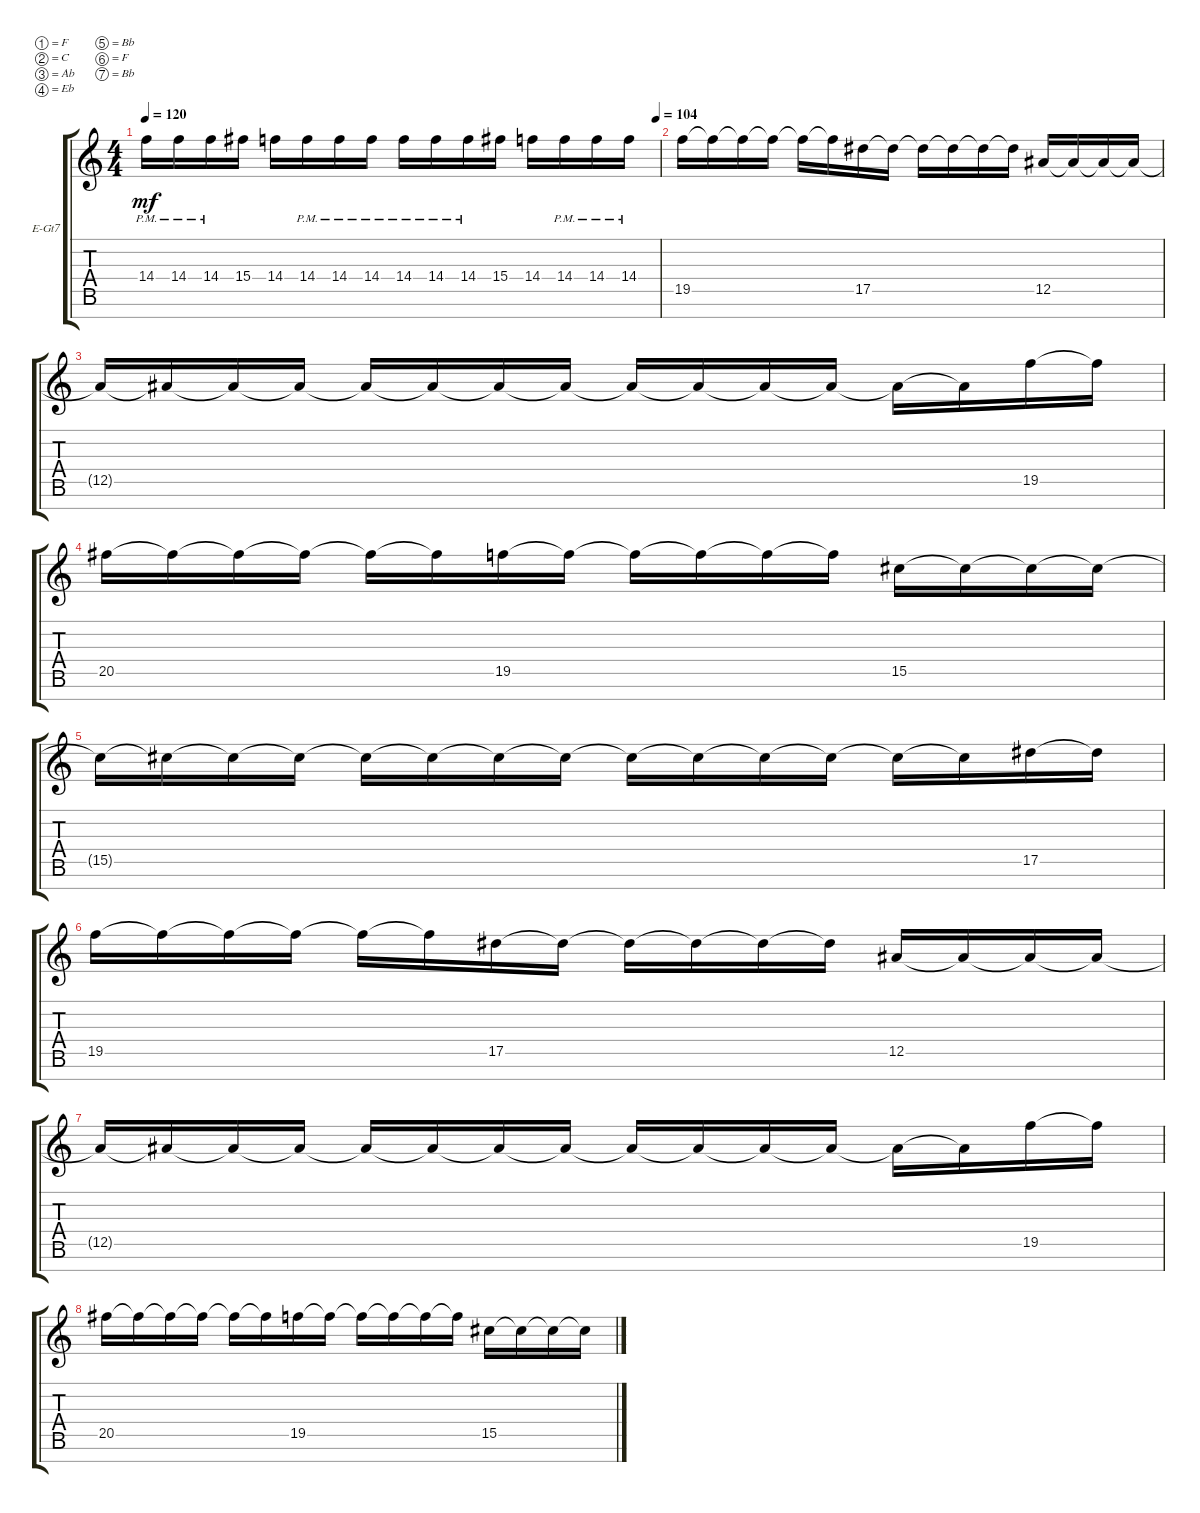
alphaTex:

\defaultSystemsLayout 4
\bracketExtendMode groupsimilarinstruments
\firstSystemTrackNameOrientation horizontal
\otherSystemsTrackNameOrientation horizontal
\track ("Lead" "E-Gt7") {instrument overdrivenguitar}
\staff {score tabs}
\tuning (F4 C4 Ab3 Eb3 Bb2 F2 Bb1)
\ts (4 4)
\tempo 120
\tempo (104 0.99375)
\clef g2
\ks c
14.4{pm}.16{dy mf} 14.4{pm}.16 14.4{pm}.16 15.4.16 14.4.16 14.4{pm}.16 14.4{pm}.16 14.4{pm}.16 14.4{pm}.16 14.4{pm}.16 14.4{pm}.16 15.4.16 14.4.16 14.4{pm}.16 14.4{pm}.16 14.4{pm}.16 |
19.5.16 19.5{t}.16 19.5{t}.16 19.5{t}.16 19.5{t}.16 19.5{t}.16 17.5.16 17.5{t}.16 17.5{t}.16 17.5{t}.16 17.5{t}.16 17.5{t}.16 12.5.16 12.5{t}.16 12.5{t}.16 12.5{t}.16 |
12.5{t}.16 12.5{t}.16 12.5{t}.16 12.5{t}.16 12.5{t}.16 12.5{t}.16 12.5{t}.16 12.5{t}.16 12.5{t}.16 12.5{t}.16 12.5{t}.16 12.5{t}.16 12.5{t}.16 12.5{t}.16 19.5.16 19.5{t}.16 |
20.5.16 20.5{t}.16 20.5{t}.16 20.5{t}.16 20.5{t}.16 20.5{t}.16 19.5.16 19.5{t}.16 19.5{t}.16 19.5{t}.16 19.5{t}.16 19.5{t}.16 15.5.16 15.5{t}.16 15.5{t}.16 15.5{t}.16 |
15.5{t}.16 15.5{t}.16 15.5{t}.16 15.5{t}.16 15.5{t}.16 15.5{t}.16 15.5{t}.16 15.5{t}.16 15.5{t}.16 15.5{t}.16 15.5{t}.16 15.5{t}.16 15.5{t}.16 15.5{t}.16 17.5.16 17.5{t}.16 |
19.5.16 19.5{t}.16 19.5{t}.16 19.5{t}.16 19.5{t}.16 19.5{t}.16 17.5.16 17.5{t}.16 17.5{t}.16 17.5{t}.16 17.5{t}.16 17.5{t}.16 12.5.16 12.5{t}.16 12.5{t}.16 12.5{t}.16 |
12.5{t}.16 12.5{t}.16 12.5{t}.16 12.5{t}.16 12.5{t}.16 12.5{t}.16 12.5{t}.16 12.5{t}.16 12.5{t}.16 12.5{t}.16 12.5{t}.16 12.5{t}.16 12.5{t}.16 12.5{t}.16 19.5.16 19.5{t}.16 |
20.5.16 20.5{t}.16 20.5{t}.16 20.5{t}.16 20.5{t}.16 20.5{t}.16 19.5.16 19.5{t}.16 19.5{t}.16 19.5{t}.16 19.5{t}.16 19.5{t}.16 15.5.16 15.5{t}.16 15.5{t}.16 15.5{t}.16
